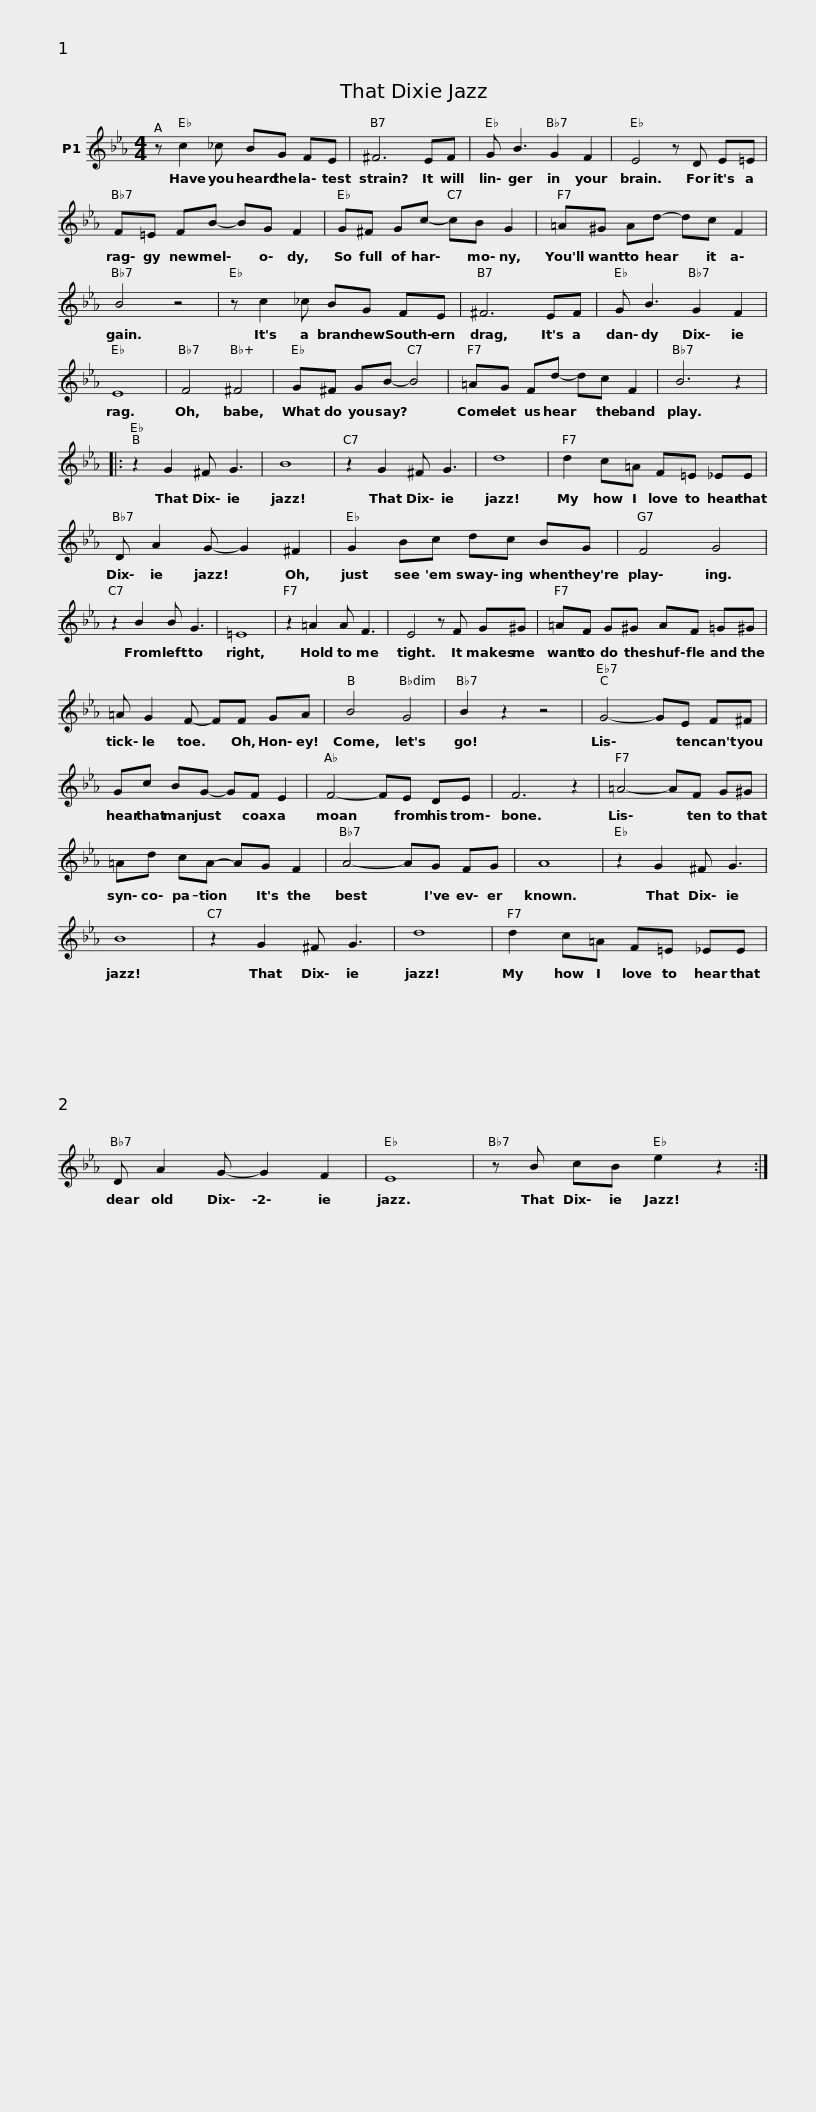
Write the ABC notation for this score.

X:1
L:1/8
M:4/4
I:linebreak $
K:Eb
V:1 treble
V:1
 z c2 _c BG FE | ^F6 EF | G B3 G2 F2 | E4 z D E=E |$ F=E FB- BG F2 | %5
 G^F Gc- cB G2 | =A^G Ad- dc F2 | B4 z4 |$ z c2 _c BG FE | ^F6 EF | %10
 G B3 G2 F2 | E8 |$ F4 ^F4 | G^F GB- B4 | =AG Fd- dc F2 | %15
 B6 z2 |:$ z2 G2 ^F G3 | B8 | z2 G2 ^F G3 | d8 |$ %20
 d2 c=A F=E _EE | D A2 G- G2 ^F2 | G2 Bc dc BG | F4 G4 |$ z2 B2 B G3 | %25
 =E8 | z2 =A2 A F3 | E4 z F G^G |$ =AF G^G AF =G^G | =A G2 F- FF GA | %30
 B4 G4 | B2 z2 z4 |$ G4- GE F^F | Gc BG- GF E2 | F4- FE DE | %35
 F6 z2 |$ =A4- AF G^G | =Ad cA- AG F2 | A4- AG FG | A8 |$ %40
 z2 G2 ^F G3 | B8 | z2 G2 ^F G3 | d8 |$ d2 c=A F=E _EE | %45
 D A2 G- G2 F2 | E8 | z B cB e2 z2 :| %48
